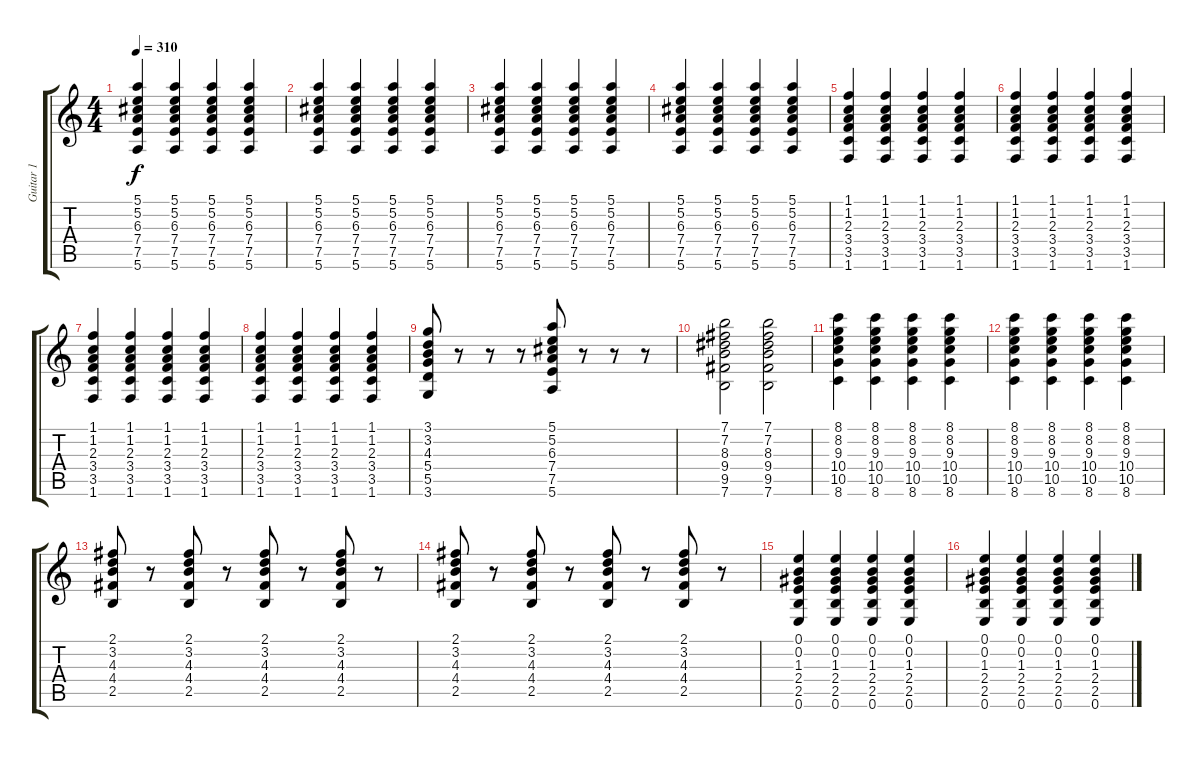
\track ("Guitar 1" "Guitar 1") {instrument electricguitarjazz}
\staff {score tabs}
\tuning (E4 B3 G3 D3 A2 E2) {hide}
\ts (4 4)
\tempo 310
\clef g2
\ks c
(5.1 5.2 6.3 7.4 7.5 5.6).4{dy f} (5.1 5.2 6.3 7.4 7.5 5.6).4 (5.1 5.2 6.3 7.4 7.5 5.6).4 (5.1 5.2 6.3 7.4 7.5 5.6).4 |
(5.1 5.2 6.3 7.4 7.5 5.6).4 (5.1 5.2 6.3 7.4 7.5 5.6).4 (5.1 5.2 6.3 7.4 7.5 5.6).4 (5.1 5.2 6.3 7.4 7.5 5.6).4 |
(5.1 5.2 6.3 7.4 7.5 5.6).4 (5.1 5.2 6.3 7.4 7.5 5.6).4 (5.1 5.2 6.3 7.4 7.5 5.6).4 (5.1 5.2 6.3 7.4 7.5 5.6).4 |
(5.1 5.2 6.3 7.4 7.5 5.6).4 (5.1 5.2 6.3 7.4 7.5 5.6).4 (5.1 5.2 6.3 7.4 7.5 5.6).4 (5.1 5.2 6.3 7.4 7.5 5.6).4 |
(1.1 1.2 2.3 3.4 3.5 1.6).4 (1.1 1.2 2.3 3.4 3.5 1.6).4 (1.1 1.2 2.3 3.4 3.5 1.6).4 (1.1 1.2 2.3 3.4 3.5 1.6).4 |
(1.1 1.2 2.3 3.4 3.5 1.6).4 (1.1 1.2 2.3 3.4 3.5 1.6).4 (1.1 1.2 2.3 3.4 3.5 1.6).4 (1.1 1.2 2.3 3.4 3.5 1.6).4 |
(1.1 1.2 2.3 3.4 3.5 1.6).4 (1.1 1.2 2.3 3.4 3.5 1.6).4 (1.1 1.2 2.3 3.4 3.5 1.6).4 (1.1 1.2 2.3 3.4 3.5 1.6).4 |
(1.1 1.2 2.3 3.4 3.5 1.6).4 (1.1 1.2 2.3 3.4 3.5 1.6).4 (1.1 1.2 2.3 3.4 3.5 1.6).4 (1.1 1.2 2.3 3.4 3.5 1.6).4 |
(3.1 3.2 4.3 5.4 5.5 3.6).8 r.8 r.8 r.8 (5.1 5.2 6.3 7.4 7.5 5.6).8 r.8 r.8 r.8 |
(7.1 7.2 8.3 9.4 9.5 7.6).2 (7.1 7.2 8.3 9.4 9.5 7.6).2 |
(8.1 8.2 9.3 10.4 10.5 8.6).4 (8.1 8.2 9.3 10.4 10.5 8.6).4 (8.1 8.2 9.3 10.4 10.5 8.6).4 (8.1 8.2 9.3 10.4 10.5 8.6).4 |
(8.1 8.2 9.3 10.4 10.5 8.6).4 (8.1 8.2 9.3 10.4 10.5 8.6).4 (8.1 8.2 9.3 10.4 10.5 8.6).4 (8.1 8.2 9.3 10.4 10.5 8.6).4 |
(2.1 3.2 4.3 4.4 2.5).8 r.8 (2.1 3.2 4.3 4.4 2.5).8 r.8 (2.1 3.2 4.3 4.4 2.5).8 r.8 (2.1 3.2 4.3 4.4 2.5).8 r.8 |
(2.1 3.2 4.3 4.4 2.5).8 r.8 (2.1 3.2 4.3 4.4 2.5).8 r.8 (2.1 3.2 4.3 4.4 2.5).8 r.8 (2.1 3.2 4.3 4.4 2.5).8 r.8 |
(0.1 0.2 1.3 2.4 2.5 0.6).4 (0.1 0.2 1.3 2.4 2.5 0.6).4 (0.1 0.2 1.3 2.4 2.5 0.6).4 (0.1 0.2 1.3 2.4 2.5 0.6).4 |
(0.1 0.2 1.3 2.4 2.5 0.6).4 (0.1 0.2 1.3 2.4 2.5 0.6).4 (0.1 0.2 1.3 2.4 2.5 0.6).4 (0.1 0.2 1.3 2.4 2.5 0.6).4
